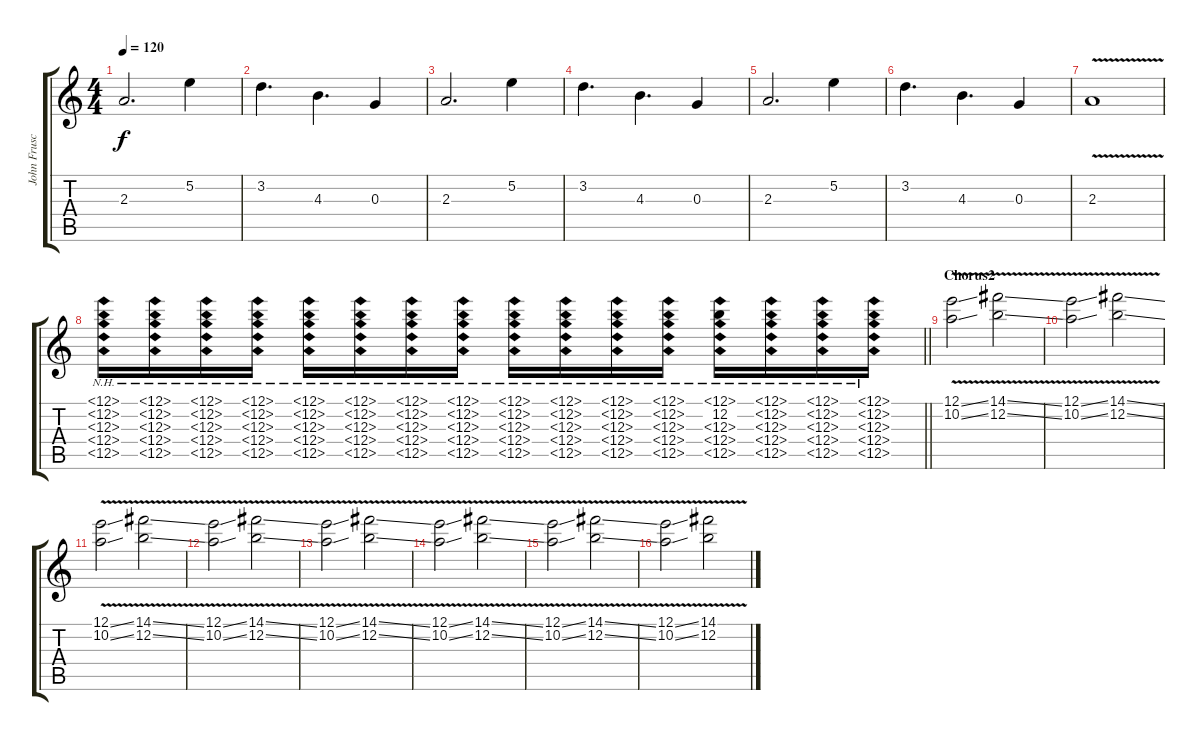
\track ("John Frusciante (Lead Guitar)" "John Frusc") {instrument electricguitarclean}
\staff {score tabs}
\tuning (E4 B3 G3 D3 A2 E2) {hide}
\ts (4 4)
\tempo 120
\clef g2
\ks c
2.3.2{d dy f} 5.2.4 |
3.2.4{d} 4.3.4{d} 0.3.4 |
2.3.2{d} 5.2.4 |
3.2.4{d} 4.3.4{d} 0.3.4 |
2.3.2{d} 5.2.4 |
3.2.4{d} 4.3.4{d} 0.3.4 |
2.3{v}.1 |
\barLineRight lightlight
(12.1{nh} 12.2{nh} 12.3{nh} 12.4{nh} 12.5{nh}).16 (12.1{nh} 12.2{nh} 12.3{nh} 12.4{nh} 12.5{nh}).16 (12.1{nh} 12.2{nh} 12.3{nh} 12.4{nh} 12.5{nh}).16 (12.1{nh} 12.2{nh} 12.3{nh} 12.4{nh} 12.5{nh}).16 (12.1{nh} 12.2{nh} 12.3{nh} 12.4{nh} 12.5{nh}).16 (12.1{nh} 12.2{nh} 12.3{nh} 12.4{nh} 12.5{nh}).16 (12.1{nh} 12.2{nh} 12.3{nh} 12.4{nh} 12.5{nh}).16 (12.1{nh} 12.2{nh} 12.3{nh} 12.4{nh} 12.5{nh}).16 (12.1{nh} 12.2{nh} 12.3{nh} 12.4{nh} 12.5{nh}).16 (12.1{nh} 12.2{nh} 12.3{nh} 12.4{nh} 12.5{nh}).16 (12.1{nh} 12.2{nh} 12.3{nh} 12.4{nh} 12.5{nh}).16 (12.1{nh} 12.2{nh} 12.3{nh} 12.4{nh} 12.5{nh}).16 (12.1{nh} 12.2 12.3{nh} 12.4{nh} 12.5{nh}).16 (12.1{nh} 12.2{nh} 12.3{nh} 12.4{nh} 12.5{nh}).16 (12.1{nh} 12.2{nh} 12.3{nh} 12.4{nh} 12.5{nh}).16 (12.1{nh} 12.2{nh} 12.3{nh} 12.4{nh} 12.5{nh}).16 |
\section ("" "Chorus2")
(12.1{v ss} 10.2{v ss}).2 (14.1{v ss} 12.2{v ss}).2 |
(12.1{v ss} 10.2{v ss}).2 (14.1{v ss} 12.2{v ss}).2 |
(12.1{v ss} 10.2{v ss}).2 (14.1{v ss} 12.2{v ss}).2 |
(12.1{v ss} 10.2{v ss}).2 (14.1{v ss} 12.2{v ss}).2 |
(12.1{v ss} 10.2{v ss}).2 (14.1{v ss} 12.2{v ss}).2 |
(12.1{v ss} 10.2{v ss}).2 (14.1{v ss} 12.2{v ss}).2 |
(12.1{v ss} 10.2{v ss}).2 (14.1{v ss} 12.2{v ss}).2 |
(12.1{v ss} 10.2{v ss}).2 (14.1{v} 12.2{v}).2
